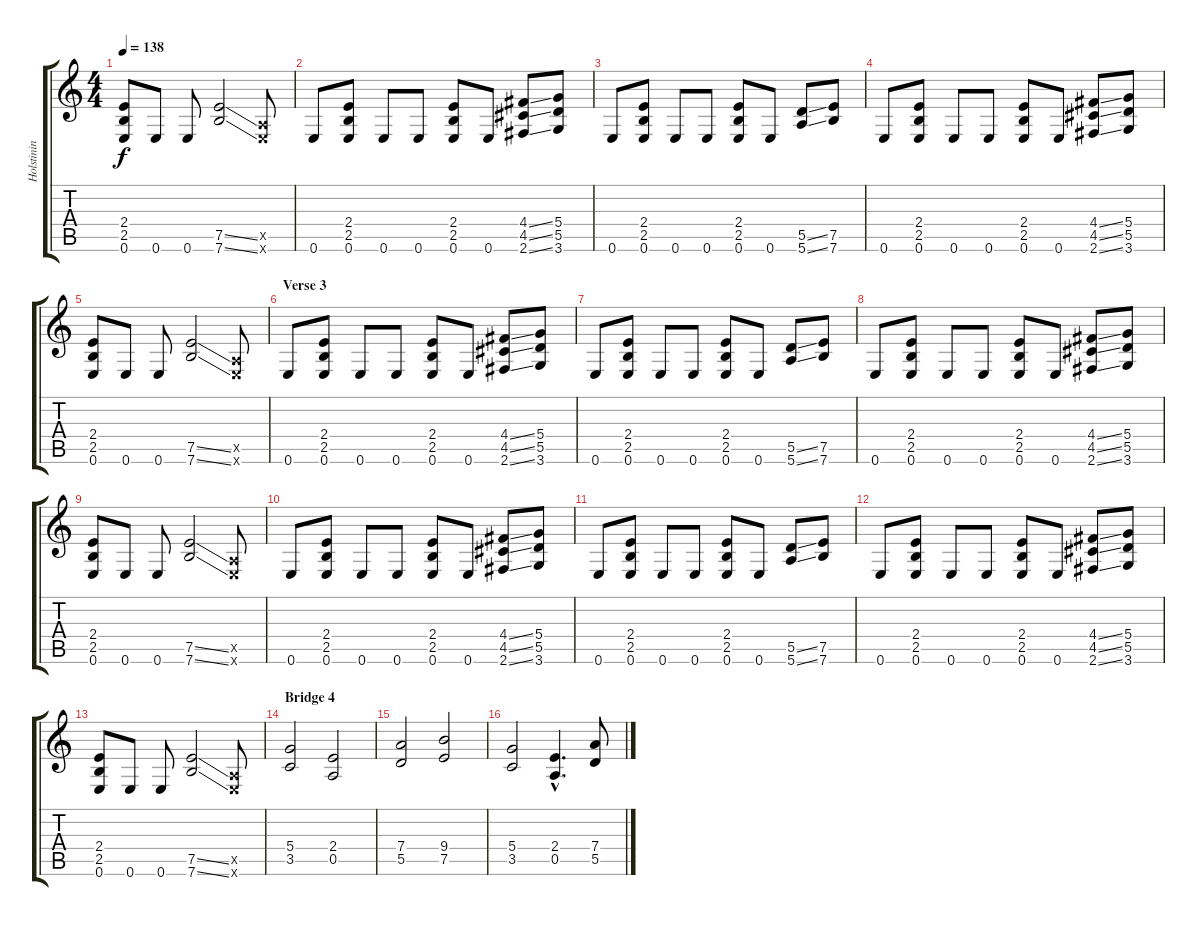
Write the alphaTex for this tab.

\track ("Holstinin" "Holstinin") {instrument overdrivenguitar}
\staff {score tabs}
\tuning (E4 B3 G3 D3 A2 E2) {hide}
\ts (4 4)
\tempo 138
\clef g2
\ks c
(2.4 2.5 0.6).8{dy f} 0.6.8 0.6.8 (7.5{ss} 7.6{ss}).2 (0.5{x} 0.6{x}).8 |
0.6.8 (2.4 2.5 0.6).8 0.6.8 0.6.8 (2.4 2.5 0.6).8 0.6.8 (4.4{ss} 4.5{ss} 2.6{ss}).8 (5.4 5.5 3.6).8 |
0.6.8 (2.4 2.5 0.6).8 0.6.8 0.6.8 (2.4 2.5 0.6).8 0.6.8 (5.5{ss} 5.6{ss}).8 (7.5 7.6).8 |
0.6.8 (2.4 2.5 0.6).8 0.6.8 0.6.8 (2.4 2.5 0.6).8 0.6.8 (4.4{ss} 4.5{ss} 2.6{ss}).8 (5.4 5.5 3.6).8 |
(2.4 2.5 0.6).8 0.6.8 0.6.8 (7.5{ss} 7.6{ss}).2 (0.5{x} 0.6{x}).8 |
\section ("" "Verse 3")
0.6.8 (2.4 2.5 0.6).8 0.6.8 0.6.8 (2.4 2.5 0.6).8 0.6.8 (4.4{ss} 4.5{ss} 2.6{ss}).8 (5.4 5.5 3.6).8 |
0.6.8 (2.4 2.5 0.6).8 0.6.8 0.6.8 (2.4 2.5 0.6).8 0.6.8 (5.5{ss} 5.6{ss}).8 (7.5 7.6).8 |
0.6.8 (2.4 2.5 0.6).8 0.6.8 0.6.8 (2.4 2.5 0.6).8 0.6.8 (4.4{ss} 4.5{ss} 2.6{ss}).8 (5.4 5.5 3.6).8 |
(2.4 2.5 0.6).8 0.6.8 0.6.8 (7.5{ss} 7.6{ss}).2 (0.5{x} 0.6{x}).8 |
0.6.8 (2.4 2.5 0.6).8 0.6.8 0.6.8 (2.4 2.5 0.6).8 0.6.8 (4.4{ss} 4.5{ss} 2.6{ss}).8 (5.4 5.5 3.6).8 |
0.6.8 (2.4 2.5 0.6).8 0.6.8 0.6.8 (2.4 2.5 0.6).8 0.6.8 (5.5{ss} 5.6{ss}).8 (7.5 7.6).8 |
0.6.8 (2.4 2.5 0.6).8 0.6.8 0.6.8 (2.4 2.5 0.6).8 0.6.8 (4.4{ss} 4.5{ss} 2.6{ss}).8 (5.4 5.5 3.6).8 |
(2.4 2.5 0.6).8 0.6.8 0.6.8 (7.5{ss} 7.6{ss}).2 (0.5{x} 0.6{x}).8 |
\section ("" "Bridge 4")
(5.4 3.5).2 (2.4 0.5).2 |
(7.4 5.5).2 (9.4 7.5).2 |
(5.4 3.5).2 (2.4{hac} 0.5{hac}).4{d} (7.4 5.5).8
